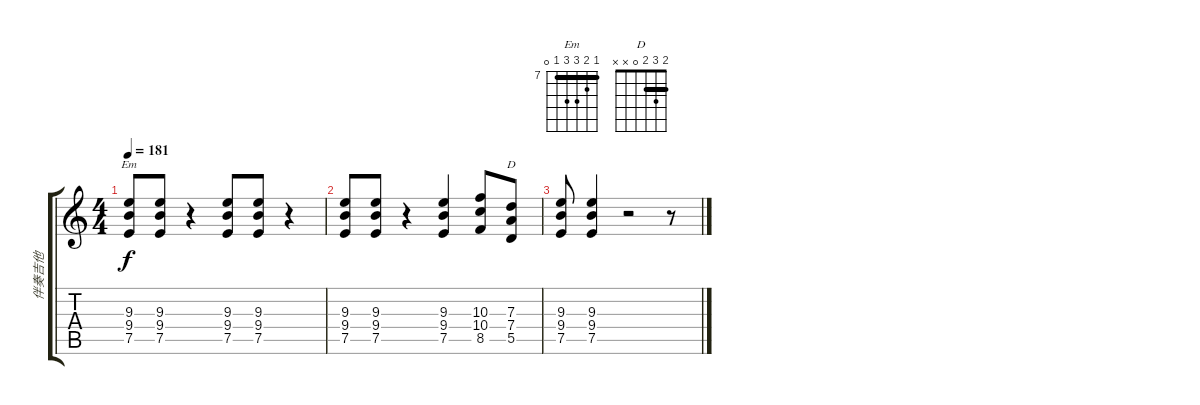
\track ("伴奏吉他" "伴奏吉他") {instrument distortionguitar}
\staff {score tabs}
\tuning (E4 B3 G3 D3 A2 E2) {hide}
\chord ("Em" 7 8 9 9 7 0) {firstfret 7 barre 7}
\chord ("D" 2 3 2 0 x x) {barre 2}
\ts (4 4)
\tempo 181
\clef g2
\ks c
(9.3 9.4 7.5).8{ch "Em" dy f} (9.3 9.4 7.5).8 r.4 (9.3 9.4 7.5).8 (9.3 9.4 7.5).8 r.4 |
(9.3 9.4 7.5).8 (9.3 9.4 7.5).8 r.4 (9.3 9.4 7.5).4 (10.3 10.4 8.5).8 (7.3 7.4 5.5).8{ch "D"} |
(9.3 9.4 7.5).8 (9.3 9.4 7.5).4 r.2 r.8
